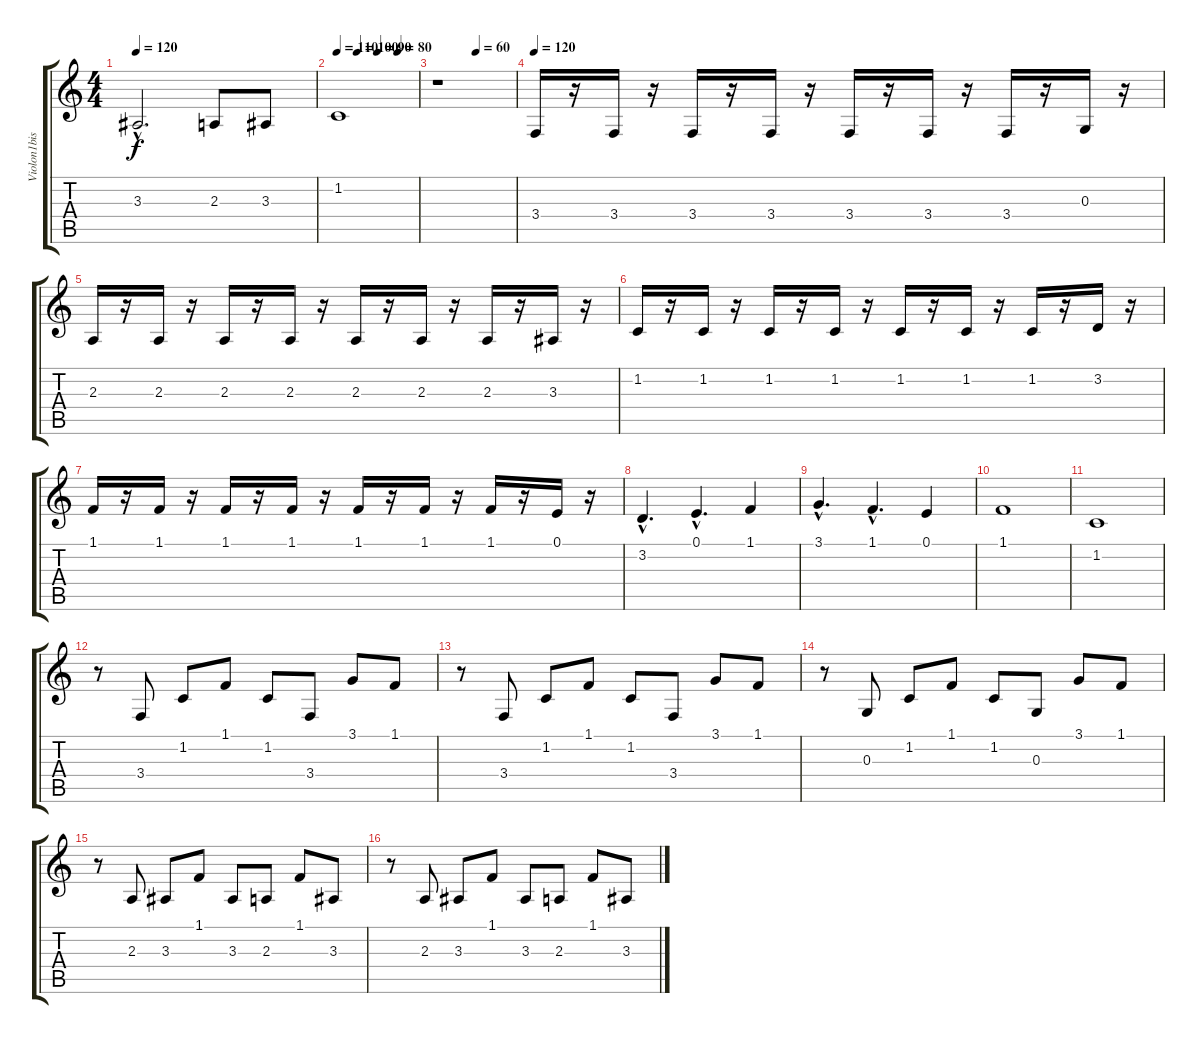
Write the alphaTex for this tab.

\track ("Violon1bis" "Violon1bis") {instrument stringensemble1}
\staff {score tabs}
\tuning (E4 B3 G3 D3 A2 E2) {hide}
\ts (4 4)
\tempo 120
\clef g2
\ks c
3.3{hac}.2{d dy f} 2.3.8 3.3.8 |
\tempo 110
\tempo (100 0.25)
\tempo (90 0.5)
\tempo (80 0.75)
1.2.1 |
\tempo (60 0.5)
r.1 |
\tempo 120
3.4.16 r.16 3.4.16 r.16 3.4.16 r.16 3.4.16 r.16 3.4.16 r.16 3.4.16 r.16 3.4.16 r.16 0.3.16 r.16 |
2.3.16 r.16 2.3.16 r.16 2.3.16 r.16 2.3.16 r.16 2.3.16 r.16 2.3.16 r.16 2.3.16 r.16 3.3.16 r.16 |
1.2.16 r.16 1.2.16 r.16 1.2.16 r.16 1.2.16 r.16 1.2.16 r.16 1.2.16 r.16 1.2.16 r.16 3.2.16 r.16 |
1.1.16 r.16 1.1.16 r.16 1.1.16 r.16 1.1.16 r.16 1.1.16 r.16 1.1.16 r.16 1.1.16 r.16 0.1.16 r.16 |
3.2{hac}.4{d} 0.1{hac}.4{d} 1.1.4 |
3.1{hac}.4{d} 1.1{hac}.4{d} 0.1.4 |
1.1.1 |
1.2.1 |
r.8 3.4.8 1.2.8 1.1.8 1.2.8 3.4.8 3.1.8 1.1.8 |
r.8 3.4.8 1.2.8 1.1.8 1.2.8 3.4.8 3.1.8 1.1.8 |
r.8 0.3.8 1.2.8 1.1.8 1.2.8 0.3.8 3.1.8 1.1.8 |
r.8 2.3.8 3.3.8 1.1.8 3.3.8 2.3.8 1.1.8 3.3.8 |
r.8 2.3.8 3.3.8 1.1.8 3.3.8 2.3.8 1.1.8 3.3.8
